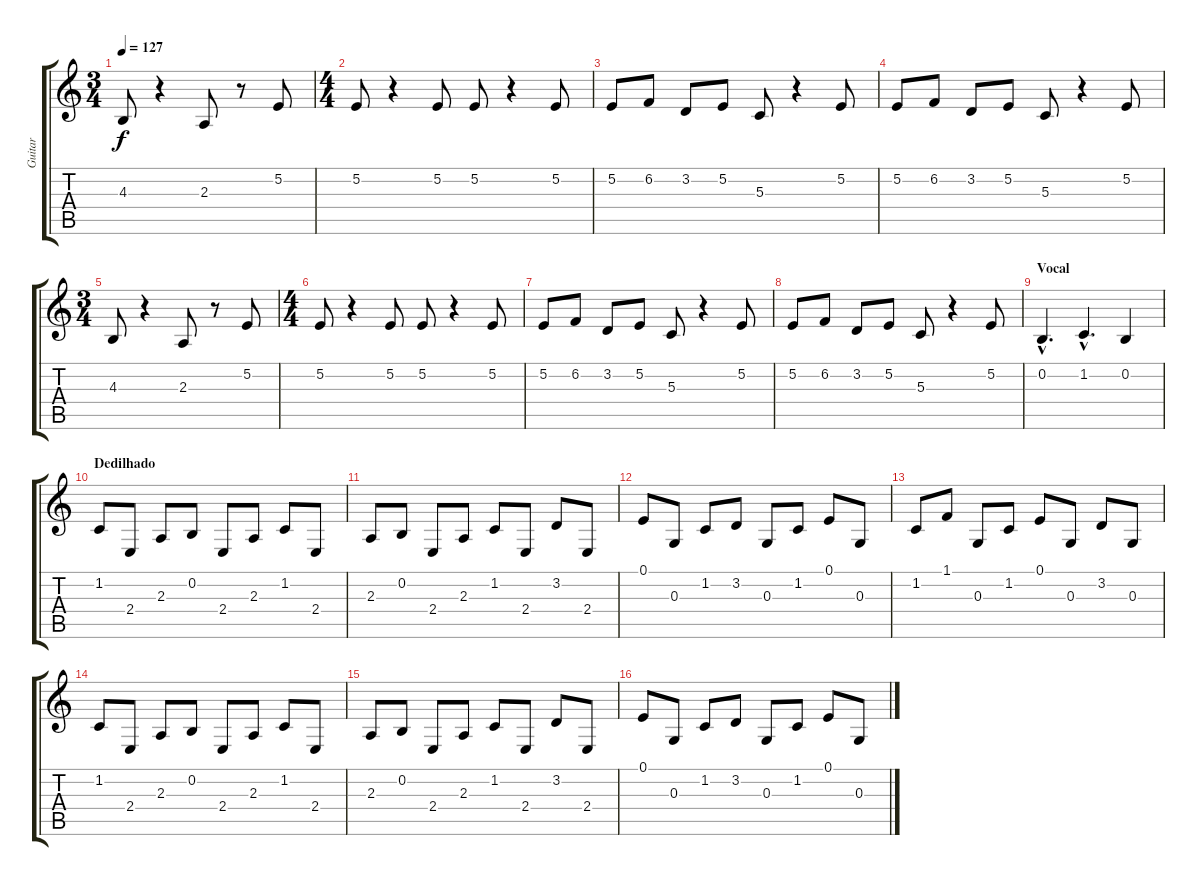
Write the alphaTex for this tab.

\track ("Guitar " "Guitar ") {instrument harpsichord}
\staff {score tabs}
\tuning (E4 B3 G3 D3 A2 E2) {hide}
\ts (3 4)
\tempo 127
\clef g2
\ks c
4.3.8{dy f} r.4 2.3.8 r.8 5.2.8 |
\ts (4 4)
5.2.8 r.4 5.2.8 5.2.8 r.4 5.2.8 |
5.2.8 6.2.8 3.2.8 5.2.8 5.3.8 r.4 5.2.8 |
5.2.8 6.2.8 3.2.8 5.2.8 5.3.8 r.4 5.2.8 |
\ts (3 4)
4.3.8 r.4 2.3.8 r.8 5.2.8 |
\ts (4 4)
5.2.8 r.4 5.2.8 5.2.8 r.4 5.2.8 |
5.2.8 6.2.8 3.2.8 5.2.8 5.3.8 r.4 5.2.8 |
5.2.8 6.2.8 3.2.8 5.2.8 5.3.8 r.4 5.2.8 |
\section ("" "Vocal")
0.2{hac}.4{d} 1.2{hac}.4{d} 0.2.4 |
\section ("" "Dedilhado")
1.2.8 2.4.8 2.3.8 0.2.8 2.4.8 2.3.8 1.2.8 2.4.8 |
2.3.8 0.2.8 2.4.8 2.3.8 1.2.8 2.4.8 3.2.8 2.4.8 |
0.1.8 0.3.8 1.2.8 3.2.8 0.3.8 1.2.8 0.1.8 0.3.8 |
1.2.8 1.1.8 0.3.8 1.2.8 0.1.8 0.3.8 3.2.8 0.3.8 |
1.2.8 2.4.8 2.3.8 0.2.8 2.4.8 2.3.8 1.2.8 2.4.8 |
2.3.8 0.2.8 2.4.8 2.3.8 1.2.8 2.4.8 3.2.8 2.4.8 |
0.1.8 0.3.8 1.2.8 3.2.8 0.3.8 1.2.8 0.1.8 0.3.8
